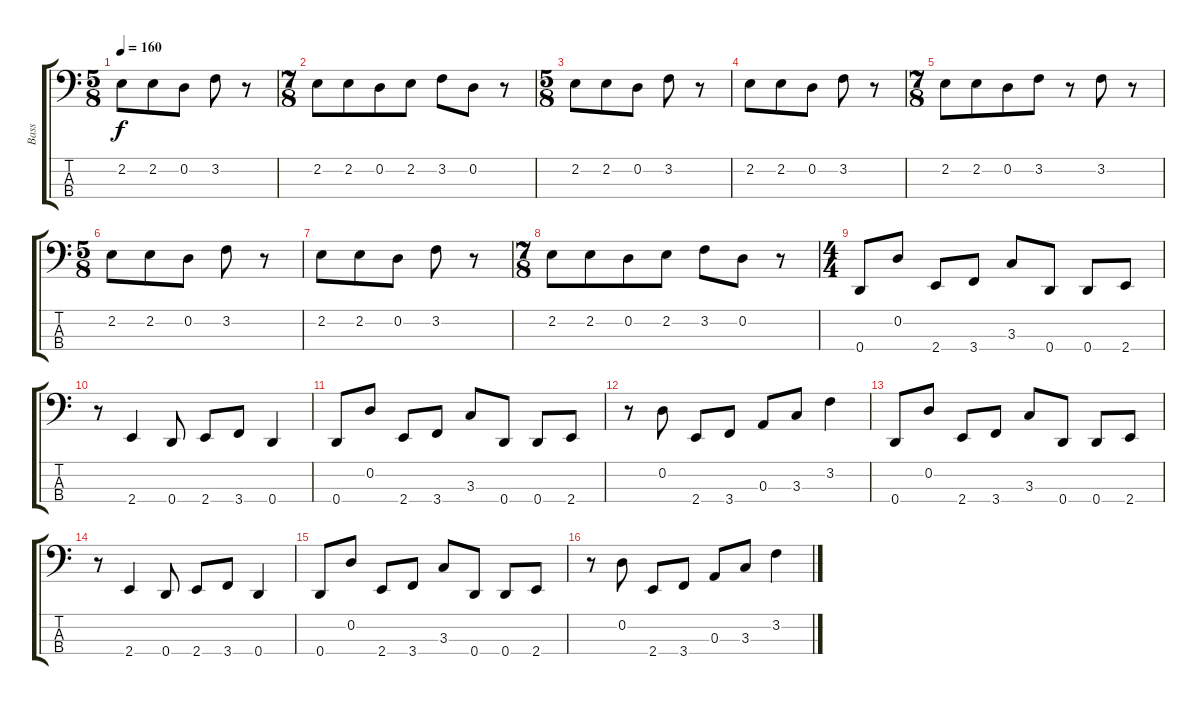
\track ("Bass" "Bass") {instrument electricbassfinger}
\staff {score tabs}
\tuning (G2 D2 A1 D1) {hide}
\ts (5 8)
\tempo 160
\clef f4
\ks c
2.2.8{dy f} 2.2.8 0.2.8 3.2.8 r.8 |
\ts (7 8)
2.2.8 2.2.8 0.2.8 2.2.8 3.2.8 0.2.8 r.8 |
\ts (5 8)
2.2.8 2.2.8 0.2.8 3.2.8 r.8 |
2.2.8 2.2.8 0.2.8 3.2.8 r.8 |
\ts (7 8)
2.2.8 2.2.8 0.2.8 3.2.8 r.8 3.2.8 r.8 |
\ts (5 8)
2.2.8 2.2.8 0.2.8 3.2.8 r.8 |
2.2.8 2.2.8 0.2.8 3.2.8 r.8 |
\ts (7 8)
2.2.8 2.2.8 0.2.8 2.2.8 3.2.8 0.2.8 r.8 |
\ts (4 4)
0.4.8 0.2.8 2.4.8 3.4.8 3.3.8 0.4.8 0.4.8 2.4.8 |
r.8 2.4.4 0.4.8 2.4.8 3.4.8 0.4.4 |
0.4.8 0.2.8 2.4.8 3.4.8 3.3.8 0.4.8 0.4.8 2.4.8 |
r.8 0.2.8 2.4.8 3.4.8 0.3.8 3.3.8 3.2.4 |
0.4.8 0.2.8 2.4.8 3.4.8 3.3.8 0.4.8 0.4.8 2.4.8 |
r.8 2.4.4 0.4.8 2.4.8 3.4.8 0.4.4 |
0.4.8 0.2.8 2.4.8 3.4.8 3.3.8 0.4.8 0.4.8 2.4.8 |
r.8 0.2.8 2.4.8 3.4.8 0.3.8 3.3.8 3.2.4
